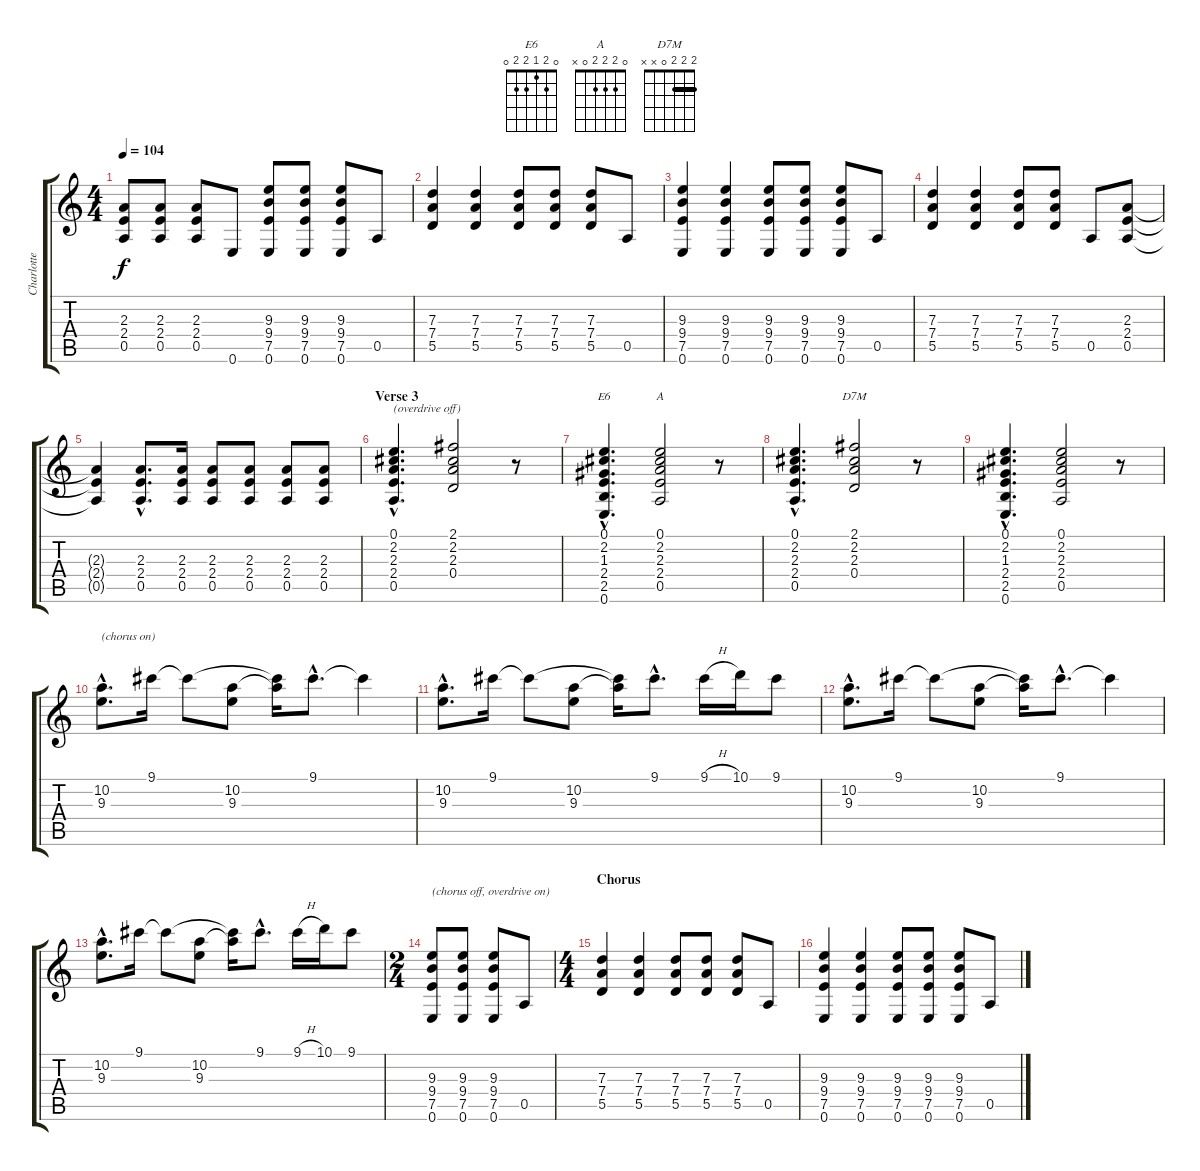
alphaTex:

\track ("Charlotte Hatherly" "Charlotte ") {instrument overdrivenguitar}
\staff {score tabs}
\tuning (E4 B3 G3 D3 A2 E2) {hide}
\chord ("E6" 0 2 1 2 2 0)
\chord ("A" 0 2 2 2 0 x)
\chord ("D7M" 2 2 2 0 x x) {barre 2}
\ts (4 4)
\tempo 104
\clef g2
\ks c
(2.3{t} 2.4{t} 0.5{t}).8{dy f} (2.3 2.4 0.5).8 (2.3 2.4 0.5).8 0.6.8 (9.3 9.4 7.5 0.6).8 (9.3 9.4 7.5 0.6).8 (9.3 9.4 7.5 0.6).8 0.5.8 |
(7.3 7.4 5.5).4 (7.3 7.4 5.5).4 (7.3 7.4 5.5).8 (7.3 7.4 5.5).8 (7.3 7.4 5.5).8 0.5.8 |
(9.3 9.4 7.5 0.6).4 (9.3 9.4 7.5 0.6).4 (9.3 9.4 7.5 0.6).8 (9.3 9.4 7.5 0.6).8 (9.3 9.4 7.5 0.6).8 0.5.8 |
(7.3 7.4 5.5).4 (7.3 7.4 5.5).4 (7.3 7.4 5.5).8 (7.3 7.4 5.5).8 0.5.8 (2.3 2.4 0.5).8 |
(2.3{t} 2.4{t} 0.5{t}).4 (2.3{hac} 2.4{hac} 0.5{hac}).8{d} (2.3 2.4 0.5).16 (2.3 2.4 0.5).8 (2.3 2.4 0.5).8 (2.3 2.4 0.5).8 (2.3 2.4 0.5).8 |
\section ("" "Verse 3")
(0.1{hac} 2.2{hac} 2.3{hac} 2.4{hac} 0.5{hac}).4{d txt "(overdrive off)" volume 11 instrument acousticguitarsteel} (2.1 2.2 2.3 0.4).2 r.8 |
(0.1{hac} 2.2{hac} 1.3{hac} 2.4{hac} 2.5{hac} 0.6{hac}).4{d ch "E6"} (0.1 2.2 2.3 2.4 0.5).2{ch "A"} r.8 |
(0.1{hac} 2.2{hac} 2.3{hac} 2.4{hac} 0.5{hac}).4{d} (2.1 2.2 2.3 0.4).2{ch "D7M"} r.8 |
(0.1{hac} 2.2{hac} 1.3{hac} 2.4{hac} 2.5{hac} 0.6{hac}).4{d} (0.1 2.2 2.3 2.4 0.5).2 r.8 |
(10.2{hac} 9.3{hac}).8{d txt "(chorus on)" volume 16 instrument electricguitarclean} 9.1.16 9.1{t}.8 (10.2 9.3).8 (9.1{t} 10.2{t}).16 9.1{hac}.8{d} 9.1{t}.4 |
(10.2{hac} 9.3{hac}).8{d} 9.1.16 9.1{t}.8 (10.2 9.3).8 (9.1{t} 10.2{t}).16 9.1{hac}.8{d} 9.1{h}.16 10.1.16 9.1.8 |
(10.2{hac} 9.3{hac}).8{d} 9.1.16 9.1{t}.8 (10.2 9.3).8 (9.1{t} 10.2{t}).16 9.1{hac}.8{d} 9.1{t}.4 |
(10.2{hac} 9.3{hac}).8{d} 9.1.16 9.1{t}.8 (10.2 9.3).8 (9.1{t} 10.2{t}).16 9.1{hac}.8{d} 9.1{h}.16 10.1.16 9.1.8 |
\ts (2 4)
(9.3 9.4 7.5 0.6).8{txt "(chorus off, overdrive on)" volume 11 instrument overdrivenguitar} (9.3 9.4 7.5 0.6).8 (9.3 9.4 7.5 0.6).8 0.5.8 |
\ts (4 4)
\section ("" "Chorus")
(7.3 7.4 5.5).4 (7.3 7.4 5.5).4 (7.3 7.4 5.5).8 (7.3 7.4 5.5).8 (7.3 7.4 5.5).8 0.5.8 |
(9.3 9.4 7.5 0.6).4 (9.3 9.4 7.5 0.6).4 (9.3 9.4 7.5 0.6).8 (9.3 9.4 7.5 0.6).8 (9.3 9.4 7.5 0.6).8 0.5.8
